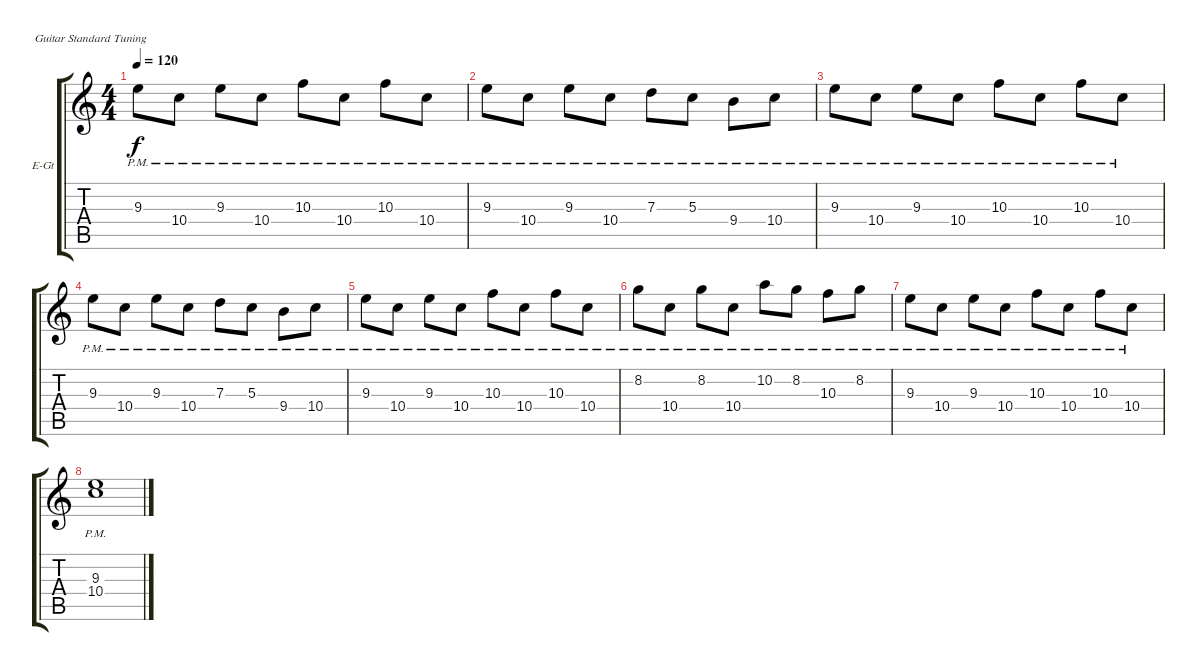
\defaultSystemsLayout 4
\bracketExtendMode groupsimilarinstruments
\firstSystemTrackNameOrientation horizontal
\otherSystemsTrackNameOrientation horizontal
\track ("Крамар" "E-Gt") {instrument distortionguitar}
\staff {score tabs}
\tuning (E4 B3 G3 D3 A2 E2)
\ts (4 4)
\tempo 120
\clef g2
\ks c
9.3{pm}.8{dy f instrument distortionguitar} 10.4{pm}.8 9.3{pm}.8 10.4{pm}.8 10.3{pm}.8 10.4{pm}.8 10.3{pm}.8 10.4{pm}.8 |
9.3{pm}.8 10.4{pm}.8 9.3{pm}.8 10.4{pm}.8 7.3{pm}.8 5.3{pm}.8 9.4{pm}.8 10.4{pm}.8 |
9.3{pm}.8 10.4{pm}.8 9.3{pm}.8 10.4{pm}.8 10.3{pm}.8 10.4{pm}.8 10.3{pm}.8 10.4{pm}.8 |
9.3{pm}.8 10.4{pm}.8 9.3{pm}.8 10.4{pm}.8 7.3{pm}.8 5.3{pm}.8 9.4{pm}.8 10.4{pm}.8 |
9.3{pm}.8 10.4{pm}.8 9.3{pm}.8 10.4{pm}.8 10.3{pm}.8 10.4{pm}.8 10.3{pm}.8 10.4{pm}.8 |
8.2{pm}.8 10.4{pm}.8 8.2{pm}.8 10.4{pm}.8 10.2{pm}.8 8.2{pm}.8 10.3{pm}.8 8.2{pm}.8 |
9.3{pm}.8 10.4{pm}.8 9.3{pm}.8 10.4{pm}.8 10.3{pm}.8 10.4{pm}.8 10.3{pm}.8 10.4{pm}.8 |
(9.3{pm} 10.4).1
